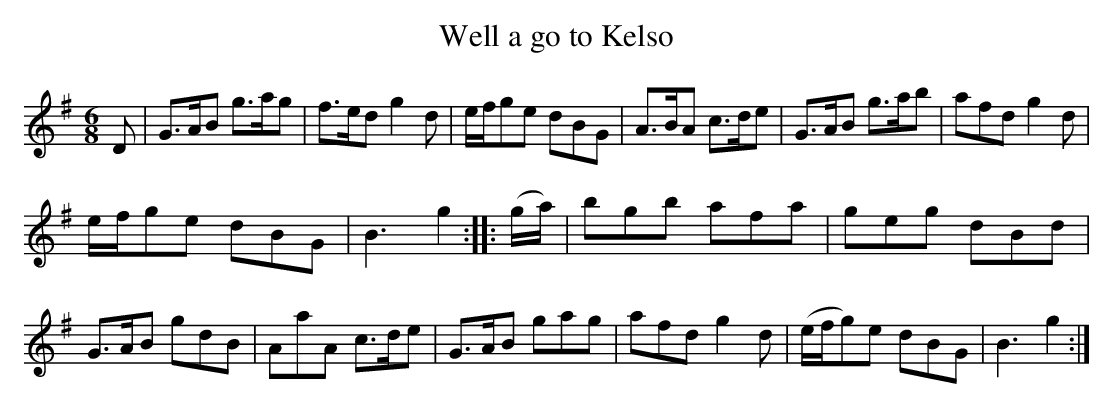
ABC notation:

X:1
T:Well a go to Kelso
M:6/8
K:G major
D|\
G>AB g>ag| f>ed g2d| e/f/ge dBG| A>BA c>de|\
G>AB g>ab| afd g2d|
e/f/ge dBG| B3 g2::\
(g/a/)|\
bgb afa| geg dBd|
G>AB gdB| AaA c>de|\
G>AB gag| afd g2d| (e/f/g)e dBG| B3 g2:|
